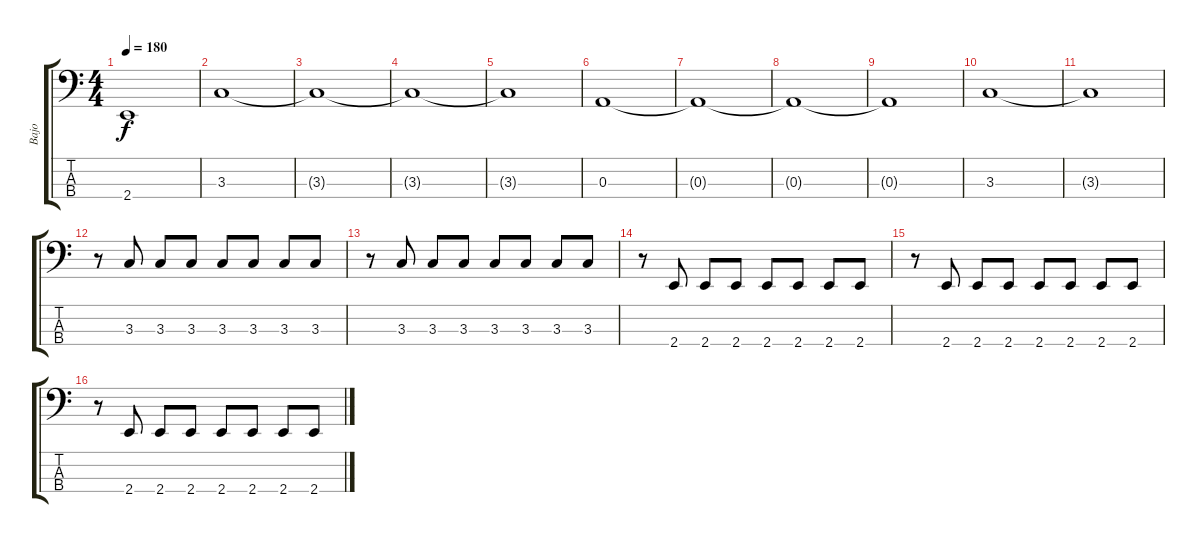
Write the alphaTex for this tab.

\track ("Bajo" "Bajo") {instrument electricbassfinger bank 67}
\staff {score tabs}
\tuning (G2 D2 A1 D1) {hide}
\ts (4 4)
\tempo 180
\clef f4
\ks c
2.4{t}.1{dy f} |
3.3.1 |
3.3{t}.1 |
3.3{t}.1 |
3.3{t}.1 |
0.3.1 |
0.3{t}.1 |
0.3{t}.1 |
0.3{t}.1 |
3.3.1 |
3.3{t}.1 |
r.8 3.3.8 3.3.8 3.3.8 3.3.8 3.3.8 3.3.8 3.3.8 |
r.8 3.3.8 3.3.8 3.3.8 3.3.8 3.3.8 3.3.8 3.3.8 |
r.8 2.4.8 2.4.8 2.4.8 2.4.8 2.4.8 2.4.8 2.4.8 |
r.8 2.4.8 2.4.8 2.4.8 2.4.8 2.4.8 2.4.8 2.4.8 |
r.8 2.4.8 2.4.8 2.4.8 2.4.8 2.4.8 2.4.8 2.4.8
